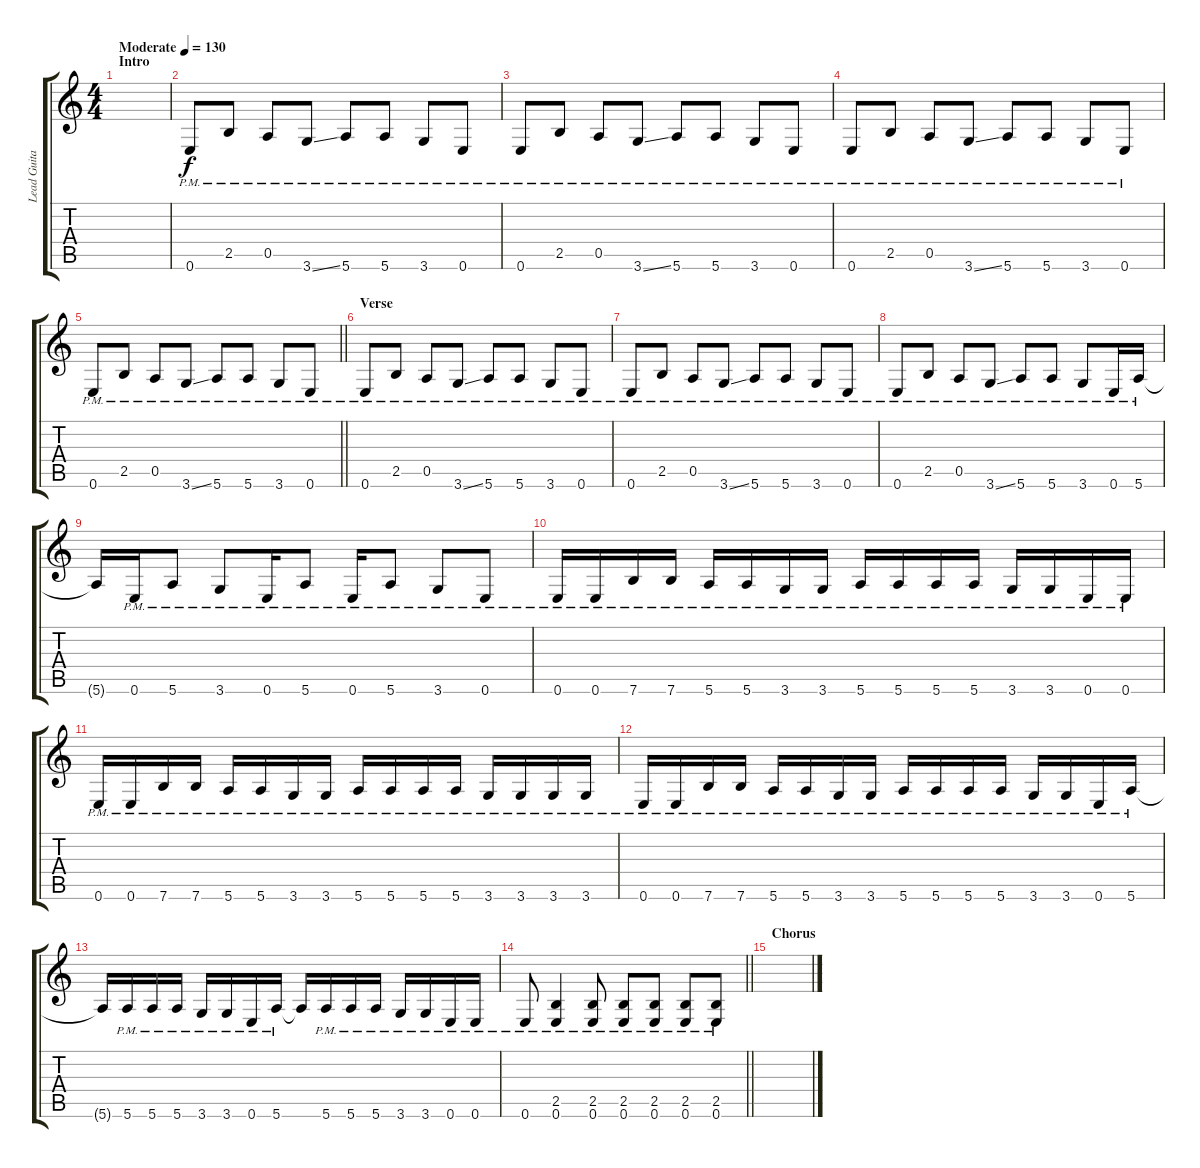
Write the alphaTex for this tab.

\track ("Lead Guitar (Overdub)" "Lead Guita") {instrument electricguitarmuted}
\staff {score tabs}
\tuning (E4 B3 G3 D3 A2 E2) {hide}
\ts (4 4)
\section ("" "Intro")
\tempo (130 "Moderate")
\clef g2
\ks c
|
0.6{pm}.8 2.5{pm}.8 0.5{pm}.8 3.6{ss pm}.8 5.6{pm}.8 5.6{pm}.8 3.6{pm}.8 0.6{pm}.8 |
0.6{pm}.8 2.5{pm}.8 0.5{pm}.8 3.6{ss pm}.8 5.6{pm}.8 5.6{pm}.8 3.6{pm}.8 0.6{pm}.8 |
0.6{pm}.8 2.5{pm}.8 0.5{pm}.8 3.6{ss pm}.8 5.6{pm}.8 5.6{pm}.8 3.6{pm}.8 0.6{pm}.8 |
\barLineRight lightlight
0.6{pm}.8 2.5{pm}.8 0.5{pm}.8 3.6{ss pm}.8 5.6{pm}.8 5.6{pm}.8 3.6{pm}.8 0.6{pm}.8 |
\section ("" "Verse")
0.6{pm}.8 2.5{pm}.8 0.5{pm}.8 3.6{ss pm}.8 5.6{pm}.8 5.6{pm}.8 3.6{pm}.8 0.6{pm}.8 |
0.6{pm}.8 2.5{pm}.8 0.5{pm}.8 3.6{ss pm}.8 5.6{pm}.8 5.6{pm}.8 3.6{pm}.8 0.6{pm}.8 |
0.6{pm}.8 2.5{pm}.8 0.5{pm}.8 3.6{ss pm}.8 5.6{pm}.8 5.6{pm}.8 3.6{pm}.8 0.6{pm}.16 5.6{pm}.16 |
5.6{t}.16 0.6{pm}.16 5.6{pm}.8 3.6{pm}.8 0.6{pm}.16 5.6{pm}.8 0.6{pm}.16 5.6{pm}.8 3.6{pm}.8 0.6{pm}.8 |
0.6{pm}.16 0.6{pm}.16 7.6{pm}.16 7.6{pm}.16 5.6{pm}.16 5.6{pm}.16 3.6{pm}.16 3.6{pm}.16 5.6{pm}.16 5.6{pm}.16 5.6{pm}.16 5.6{pm}.16 3.6{pm}.16 3.6{pm}.16 0.6{pm}.16 0.6{pm}.16 |
0.6{pm}.16 0.6{pm}.16 7.6{pm}.16 7.6{pm}.16 5.6{pm}.16 5.6{pm}.16 3.6{pm}.16 3.6{pm}.16 5.6{pm}.16 5.6{pm}.16 5.6{pm}.16 5.6{pm}.16 3.6{pm}.16 3.6{pm}.16 3.6{pm}.16 3.6{pm}.16 |
0.6{pm}.16 0.6{pm}.16 7.6{pm}.16 7.6{pm}.16 5.6{pm}.16 5.6{pm}.16 3.6{pm}.16 3.6{pm}.16 5.6{pm}.16 5.6{pm}.16 5.6{pm}.16 5.6{pm}.16 3.6{pm}.16 3.6{pm}.16 0.6{pm}.16 5.6{pm}.16 |
5.6{t}.16 5.6{pm}.16 5.6{pm}.16 5.6{pm}.16 3.6{pm}.16 3.6{pm}.16 0.6{pm}.16 5.6{pm}.16 5.6{t}.16 5.6{pm}.16 5.6{pm}.16 5.6{pm}.16 3.6{pm}.16 3.6{pm}.16 0.6{pm}.16 0.6{pm}.16 |
\barLineRight lightlight
0.6{pm}.8 (2.5{pm} 0.6{pm}).4 (2.5{pm} 0.6{pm}).8 (2.5{pm} 0.6{pm}).8 (2.5{pm} 0.6{pm}).8 (2.5{pm} 0.6{pm}).8 (2.5{pm} 0.6{pm}).8 |
\section ("" "Chorus")
